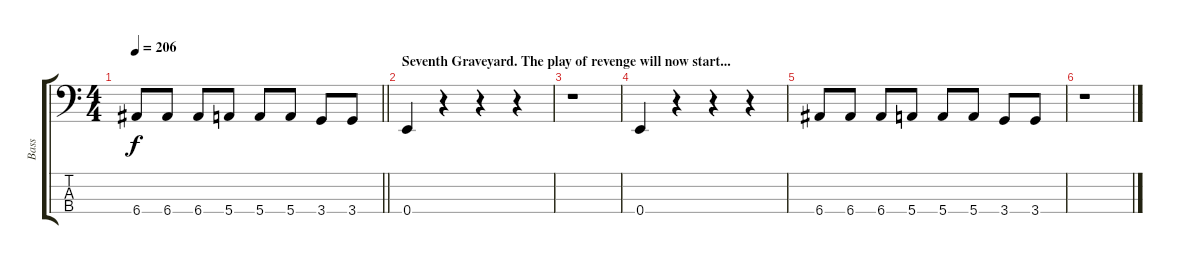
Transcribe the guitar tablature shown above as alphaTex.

\track ("Bass" "Bass") {instrument electricbassfinger}
\staff {score tabs}
\tuning (G2 D2 A1 E1) {hide}
\ts (4 4)
\tempo 206
\clef f4
\barLineRight lightlight
\ks c
6.4.8{dy f} 6.4.8 6.4.8 5.4.8 5.4.8 5.4.8 3.4.8 3.4.8 |
\section ("" "Seventh Graveyard. The play of revenge will now start...")
0.4.4 r.4 r.4 r.4 |
r.1 |
0.4.4 r.4 r.4 r.4 |
6.4.8 6.4.8 6.4.8 5.4.8 5.4.8 5.4.8 3.4.8 3.4.8 |
r.1
